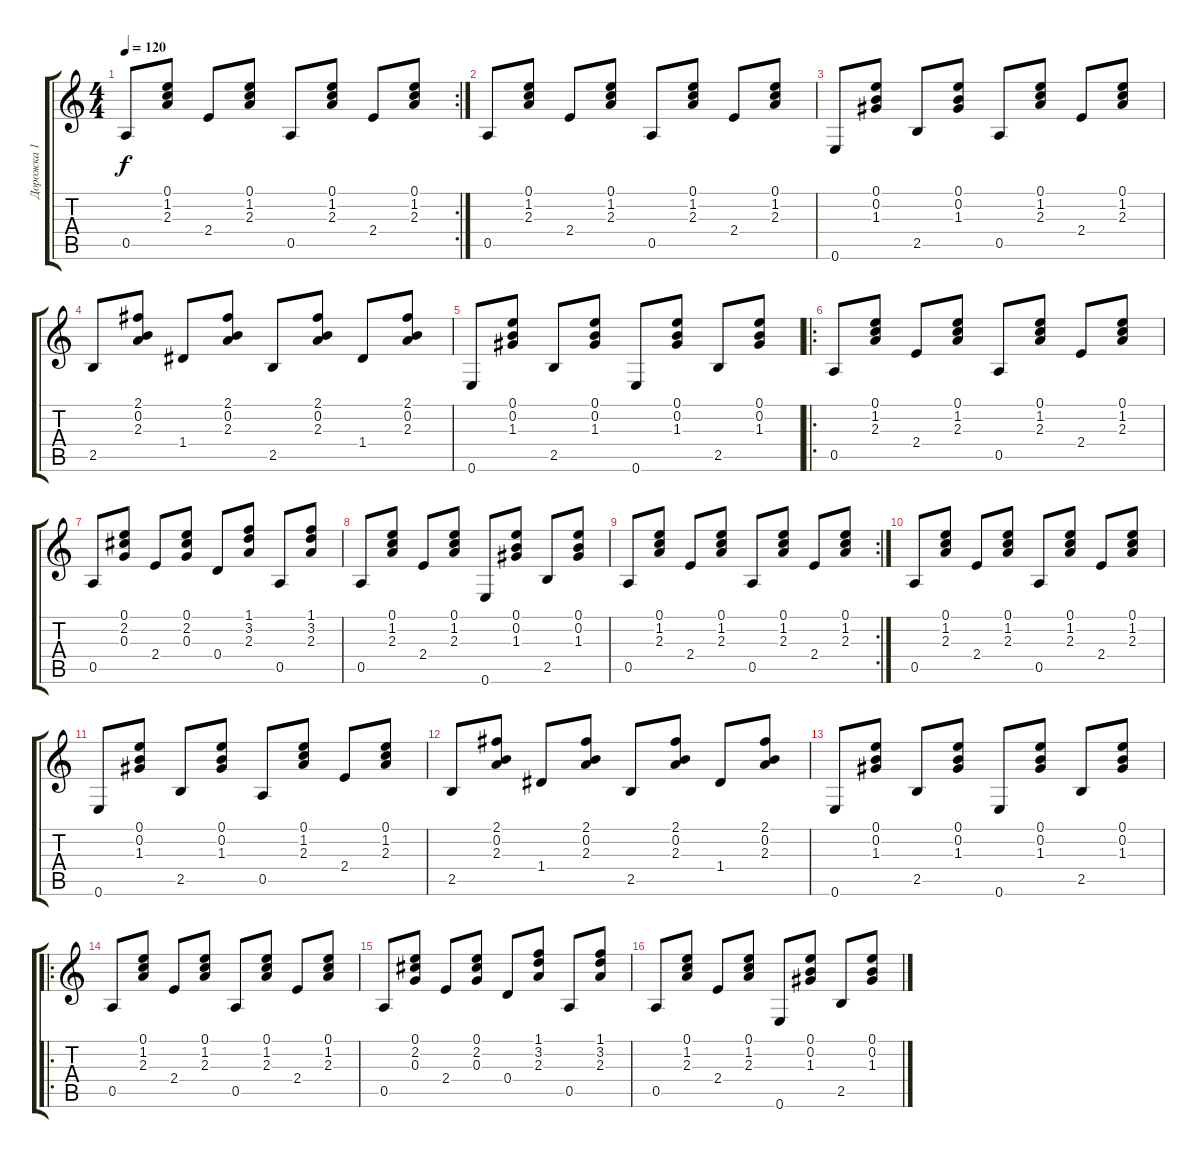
\track ("Дорожка 1" "Дорожка 1") {instrument acousticguitarsteel}
\staff {score tabs}
\tuning (E4 B3 G3 D3 A2 E2) {hide}
\rc 2
\ts (4 4)
\tempo 120
\clef g2
\ks c
0.5.8{dy f} (0.1 1.2 2.3).8 2.4.8 (0.1 1.2 2.3).8 0.5.8 (0.1 1.2 2.3).8 2.4.8 (0.1 1.2 2.3).8 |
0.5.8 (0.1 1.2 2.3).8 2.4.8 (0.1 1.2 2.3).8 0.5.8 (0.1 1.2 2.3).8 2.4.8 (0.1 1.2 2.3).8 |
0.6.8 (0.1 0.2 1.3).8 2.5.8 (0.1 0.2 1.3).8 0.5.8 (0.1 1.2 2.3).8 2.4.8 (0.1 1.2 2.3).8 |
2.5.8 (2.1 0.2 2.3).8 1.4.8 (2.1 0.2 2.3).8 2.5.8 (2.1 0.2 2.3).8 1.4.8 (2.1 0.2 2.3).8 |
0.6.8 (0.1 0.2 1.3).8 2.5.8 (0.1 0.2 1.3).8 0.6.8 (0.1 0.2 1.3).8 2.5.8 (0.1 0.2 1.3).8 |
\ro
0.5.8 (0.1 1.2 2.3).8 2.4.8 (0.1 1.2 2.3).8 0.5.8 (0.1 1.2 2.3).8 2.4.8 (0.1 1.2 2.3).8 |
0.5.8 (0.1 2.2 0.3).8 2.4.8 (0.1 2.2 0.3).8 0.4.8 (1.1 3.2 2.3).8 0.5.8 (1.1 3.2 2.3).8 |
0.5.8 (0.1 1.2 2.3).8 2.4.8 (0.1 1.2 2.3).8 0.6.8 (0.1 0.2 1.3).8 2.5.8 (0.1 0.2 1.3).8 |
\rc 2
0.5.8 (0.1 1.2 2.3).8 2.4.8 (0.1 1.2 2.3).8 0.5.8 (0.1 1.2 2.3).8 2.4.8 (0.1 1.2 2.3).8 |
0.5.8 (0.1 1.2 2.3).8 2.4.8 (0.1 1.2 2.3).8 0.5.8 (0.1 1.2 2.3).8 2.4.8 (0.1 1.2 2.3).8 |
0.6.8 (0.1 0.2 1.3).8 2.5.8 (0.1 0.2 1.3).8 0.5.8 (0.1 1.2 2.3).8 2.4.8 (0.1 1.2 2.3).8 |
2.5.8 (2.1 0.2 2.3).8 1.4.8 (2.1 0.2 2.3).8 2.5.8 (2.1 0.2 2.3).8 1.4.8 (2.1 0.2 2.3).8 |
0.6.8 (0.1 0.2 1.3).8 2.5.8 (0.1 0.2 1.3).8 0.6.8 (0.1 0.2 1.3).8 2.5.8 (0.1 0.2 1.3).8 |
\ro
0.5.8 (0.1 1.2 2.3).8 2.4.8 (0.1 1.2 2.3).8 0.5.8 (0.1 1.2 2.3).8 2.4.8 (0.1 1.2 2.3).8 |
0.5.8 (0.1 2.2 0.3).8 2.4.8 (0.1 2.2 0.3).8 0.4.8 (1.1 3.2 2.3).8 0.5.8 (1.1 3.2 2.3).8 |
0.5.8 (0.1 1.2 2.3).8 2.4.8 (0.1 1.2 2.3).8 0.6.8 (0.1 0.2 1.3).8 2.5.8 (0.1 0.2 1.3).8
